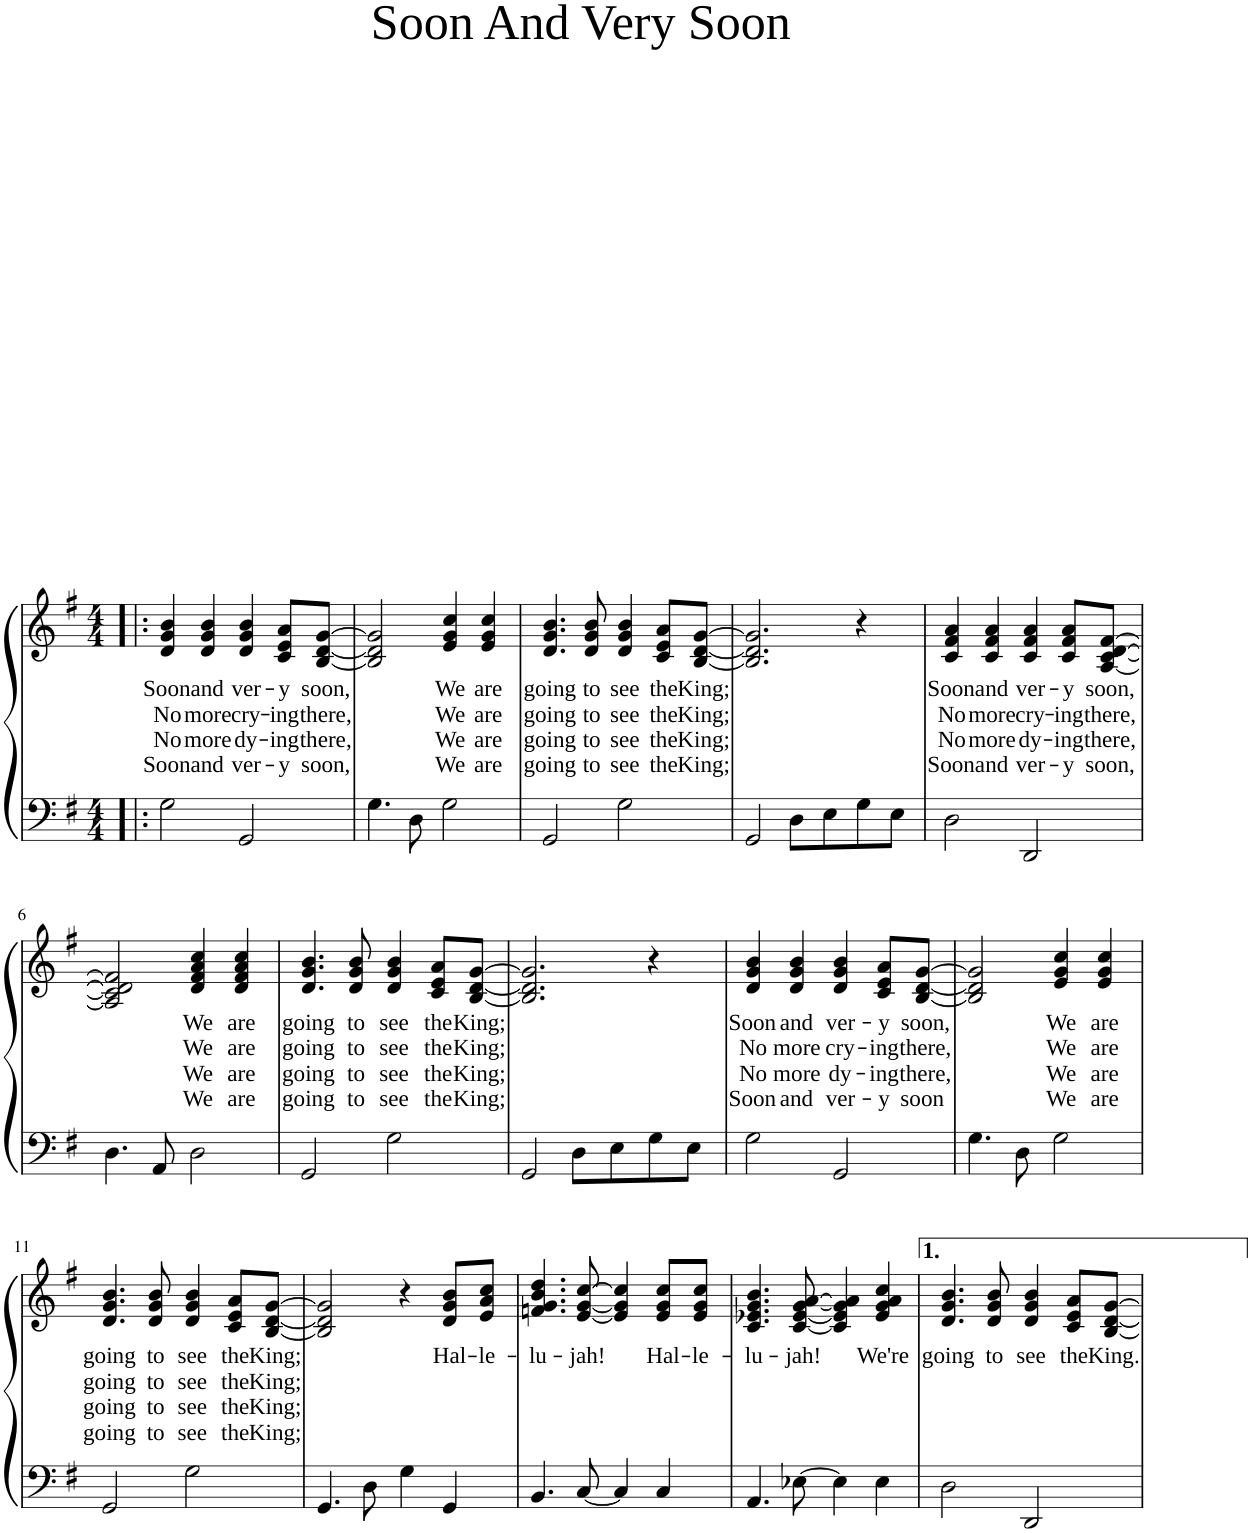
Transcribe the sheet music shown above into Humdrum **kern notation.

**kern	**kern	**text	**text	**text	**text
*part1	*part1	*part1	*part1	*part1	*part1
*staff2	*staff1	*staff1	*staff1	*staff1	*staff1
*I"Piano	*	*	*	*	*
*I'Pno	*	*	*	*	*
*clefF4	*clefG2	*	*	*	*
*k[f#]	*k[f#]	*	*	*	*
*M4/4	*M4/4	*	*	*	*
=1!|:	=1!|:	=1!|:	=1!|:	=1!|:	=1!|:
!	!	!LO:LY:b	!LO:LY:b	!LO:LY:b	!LO:LY:b
2G\	4d/ 4g/ 4b/	Soon	No	No	Soon
!	!	!LO:LY:b	!LO:LY:b	!LO:LY:b	!LO:LY:b
.	4d/ 4g/ 4b/	and	more	more	and
!	!	!LO:LY:b	!LO:LY:b	!LO:LY:b	!LO:LY:b
2GG/	4d/ 4g/ 4b/	ver-	cry-	dy-	ver-
!	!	!LO:LY:b	!LO:LY:b	!LO:LY:b	!LO:LY:b
.	8c/ 8e/ 8a/L	-y	-ing	-ing	-y
!	!	!LO:LY:b	!LO:LY:b	!LO:LY:b	!LO:LY:b
.	[8B/ [8d/ [8g/J	soon,	there,	there,	soon,
=2	=2	=2	=2	=2	=2
4.G\	2B/] 2d/] 2g/]	.	.	.	.
8D\	.	.	.	.	.
!	!	!LO:LY:b	!LO:LY:b	!LO:LY:b	!LO:LY:b
2G\	4e/ 4g/ 4cc/	We	We	We	We
!	!	!LO:LY:b	!LO:LY:b	!LO:LY:b	!LO:LY:b
.	4e/ 4g/ 4cc/	are	are	are	are
=3	=3	=3	=3	=3	=3
!	!	!LO:LY:b	!LO:LY:b	!LO:LY:b	!LO:LY:b
2GG/	4.d/ 4.g/ 4.b/	going	going	going	going
!	!	!LO:LY:b	!LO:LY:b	!LO:LY:b	!LO:LY:b
.	8d/ 8g/ 8b/	to	to	to	to
!	!	!LO:LY:b	!LO:LY:b	!LO:LY:b	!LO:LY:b
2G\	4d/ 4g/ 4b/	see	see	see	see
!	!	!LO:LY:b	!LO:LY:b	!LO:LY:b	!LO:LY:b
.	8c/ 8e/ 8a/L	the	the	the	the
!	!	!LO:LY:b	!LO:LY:b	!LO:LY:b	!LO:LY:b
.	[8B/ [8d/ [8g/J	King;	King;	King;	King;
=4	=4	=4	=4	=4	=4
2GG/	2.B/] 2.d/] 2.g/]	.	.	.	.
8D\L	.	.	.	.	.
8E\	.	.	.	.	.
8G\	4r	.	.	.	.
8E\J	.	.	.	.	.
=5	=5	=5	=5	=5	=5
!	!	!LO:LY:b	!LO:LY:b	!LO:LY:b	!LO:LY:b
2D\	4c/ 4f#/ 4a/	Soon	No	No	Soon
!	!	!LO:LY:b	!LO:LY:b	!LO:LY:b	!LO:LY:b
.	4c/ 4f#/ 4a/	and	more	more	and
!	!	!LO:LY:b	!LO:LY:b	!LO:LY:b	!LO:LY:b
2DD/	4c/ 4f#/ 4a/	ver-	cry-	dy-	ver-
!	!	!LO:LY:b	!LO:LY:b	!LO:LY:b	!LO:LY:b
.	8c/ 8f#/ 8a/L	-y	-ing	-ing	-y
!	!	!LO:LY:b	!LO:LY:b	!LO:LY:b	!LO:LY:b
.	[8A/ [8c/ [8d/ [8f#/J	soon,	there,	there,	soon,
!!LO:LB:g=z
=6	=6	=6	=6	=6	=6
4.D\	2A/] 2c/] 2d/] 2f#/]	.	.	.	.
8AA/	.	.	.	.	.
!	!	!LO:LY:b	!LO:LY:b	!LO:LY:b	!LO:LY:b
2D\	4d/ 4f#/ 4a/ 4cc/	We	We	We	We
!	!	!LO:LY:b	!LO:LY:b	!LO:LY:b	!LO:LY:b
.	4d/ 4f#/ 4a/ 4cc/	are	are	are	are
=7	=7	=7	=7	=7	=7
!	!	!LO:LY:b	!LO:LY:b	!LO:LY:b	!LO:LY:b
2GG/	4.d/ 4.g/ 4.b/	going	going	going	going
!	!	!LO:LY:b	!LO:LY:b	!LO:LY:b	!LO:LY:b
.	8d/ 8g/ 8b/	to	to	to	to
!	!	!LO:LY:b	!LO:LY:b	!LO:LY:b	!LO:LY:b
2G\	4d/ 4g/ 4b/	see	see	see	see
!	!	!LO:LY:b	!LO:LY:b	!LO:LY:b	!LO:LY:b
.	8c/ 8e/ 8a/L	the	the	the	the
!	!	!LO:LY:b	!LO:LY:b	!LO:LY:b	!LO:LY:b
.	[8B/ [8d/ [8g/J	King;	King;	King;	King;
=8	=8	=8	=8	=8	=8
2GG/	2.B/] 2.d/] 2.g/]	.	.	.	.
8D\L	.	.	.	.	.
8E\	.	.	.	.	.
8G\	4r	.	.	.	.
8E\J	.	.	.	.	.
=9	=9	=9	=9	=9	=9
!	!	!LO:LY:b	!LO:LY:b	!LO:LY:b	!LO:LY:b
2G\	4d/ 4g/ 4b/	Soon	No	No	Soon
!	!	!LO:LY:b	!LO:LY:b	!LO:LY:b	!LO:LY:b
.	4d/ 4g/ 4b/	and	more	more	and
!	!	!LO:LY:b	!LO:LY:b	!LO:LY:b	!LO:LY:b
2GG/	4d/ 4g/ 4b/	ver-	cry-	dy-	ver-
!	!	!LO:LY:b	!LO:LY:b	!LO:LY:b	!LO:LY:b
.	8c/ 8e/ 8a/L	-y	-ing	-ing	-y
!	!	!LO:LY:b	!LO:LY:b	!LO:LY:b	!LO:LY:b
.	[8B/ [8d/ [8g/J	soon,	there,	there,	soon
=10	=10	=10	=10	=10	=10
4.G\	2B/] 2d/] 2g/]	.	.	.	.
8D\	.	.	.	.	.
!	!	!LO:LY:b	!LO:LY:b	!LO:LY:b	!LO:LY:b
2G\	4e/ 4g/ 4cc/	We	We	We	We
!	!	!LO:LY:b	!LO:LY:b	!LO:LY:b	!LO:LY:b
.	4e/ 4g/ 4cc/	are	are	are	are
!!LO:LB:g=z
=11	=11	=11	=11	=11	=11
!	!	!LO:LY:b	!LO:LY:b	!LO:LY:b	!LO:LY:b
2GG/	4.d/ 4.g/ 4.b/	going	going	going	going
!	!	!LO:LY:b	!LO:LY:b	!LO:LY:b	!LO:LY:b
.	8d/ 8g/ 8b/	to	to	to	to
!	!	!LO:LY:b	!LO:LY:b	!LO:LY:b	!LO:LY:b
2G\	4d/ 4g/ 4b/	see	see	see	see
!	!	!LO:LY:b	!LO:LY:b	!LO:LY:b	!LO:LY:b
.	8c/ 8e/ 8a/L	the	the	the	the
!	!	!LO:LY:b	!LO:LY:b	!LO:LY:b	!LO:LY:b
.	[8B/ [8d/ [8g/J	King;	King;	King;	King;
=12	=12	=12	=12	=12	=12
4.GG/	2B/] 2d/] 2g/]	.	.	.	.
8D\	.	.	.	.	.
4G\	4r	.	.	.	.
!	!	!LO:LY:b	!	!	!
4GG/	8d/ 8g/ 8b/L	Hal-	.	.	.
!	!	!LO:LY:b	!	!	!
.	8e/ 8a/ 8cc/J	-le-	.	.	.
=13	=13	=13	=13	=13	=13
!	!	!LO:LY:b	!	!	!
4.BB/	4.fn/ 4.g/ 4.b/ 4.dd/	-lu-	.	.	.
!	!	!LO:LY:b	!	!	!
[8C/	[8e/ [8g/ [8cc/	-jah!	.	.	.
4C/]	4e/] 4g/] 4cc/]	.	.	.	.
!	!	!LO:LY:b	!	!	!
4C/	8e/ 8g/ 8cc/L	Hal-	.	.	.
!	!	!LO:LY:b	!	!	!
.	8e/ 8g/ 8cc/J	-le-	.	.	.
=14	=14	=14	=14	=14	=14
!	!	!LO:LY:b	!	!	!
4.AA/	4.c/ 4.e-X/ 4.g/ 4.b/	-lu-	.	.	.
!	!	!LO:LY:b	!	!	!
[8E-X\	[8c/ [8e-/ [8g/ [8a/	-jah!	.	.	.
4E-\]	4c/] 4e-/] 4g/] 4a/]	.	.	.	.
!	!	!LO:LY:b	!	!	!
4E-\	4e-/ 4g/ 4a/ 4cc/	We're	.	.	.
=15	=15	=15	=15	=15	=15
!	!	!LO:LY:b	!	!	!
2D\	4.d/ 4.g/ 4.b/	going	.	.	.
!	!	!LO:LY:b	!	!	!
.	8d/ 8g/ 8b/	to	.	.	.
!	!	!LO:LY:b	!	!	!
2DD/	4d/ 4g/ 4b/	see	.	.	.
!	!	!LO:LY:b	!	!	!
.	8c/ 8e/ 8a/L	the	.	.	.
!	!	!LO:LY:b	!	!	!
.	[8B/ [8d/ [8g/J	King.	.	.	.
=	=	=	=	=	=
*-	*-	*-	*-	*-	*-
